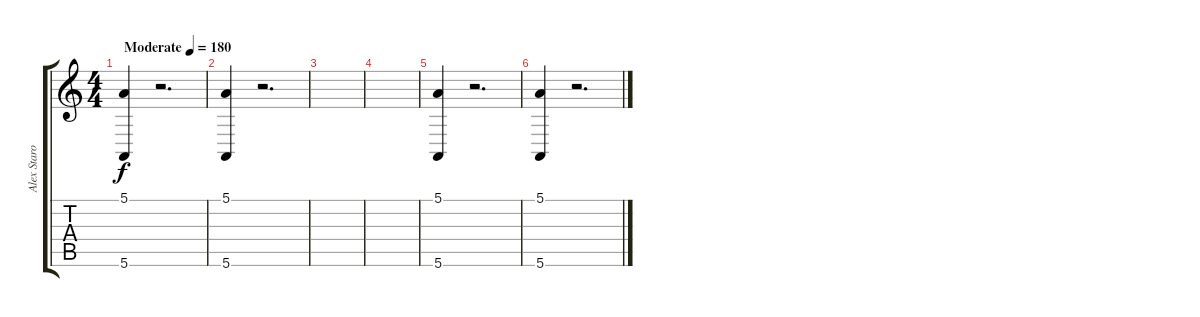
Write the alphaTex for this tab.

\track ("Alex Staropoli" "Alex Staro") {instrument orchestrahit}
\staff {score tabs}
\tuning (E4 B3 G3 D3 A2 E2) {hide}
\ts (4 4)
\tempo (180 "Moderate")
\clef g2
\ks c
(5.1 5.6).4{dy f instrument orchestrahit} r.2{d} |
(5.1 5.6).4 r.2{d} |
|
|
(5.1 5.6).4 r.2{d} |
(5.1 5.6).4 r.2{d}
